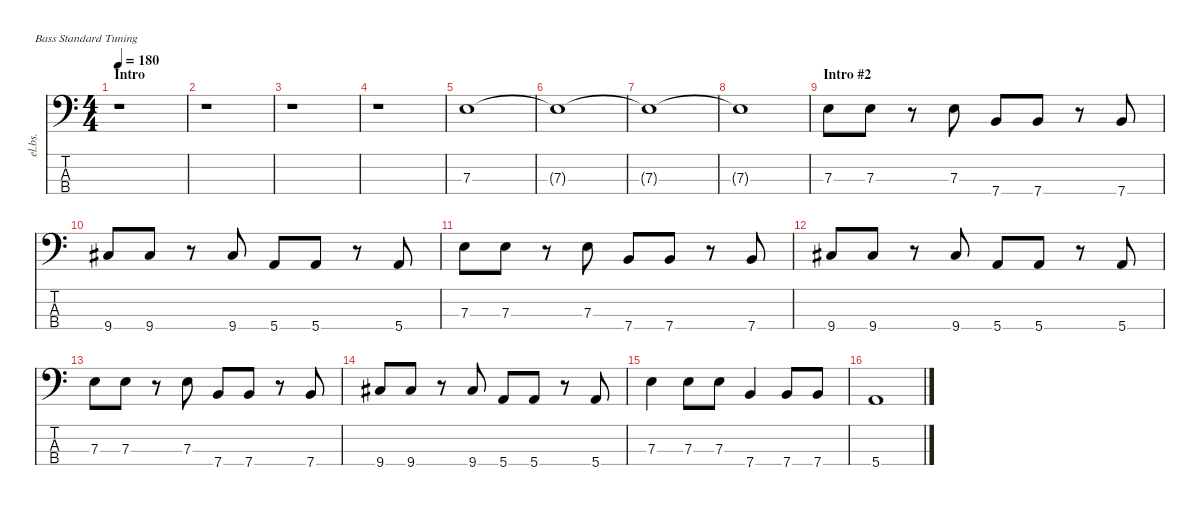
\defaultSystemsLayout 4
\hideDynamics
\bracketExtendMode nobrackets
\otherSystemsTrackNameOrientation horizontal
\track ("Bass" "el.bs.") {instrument electricbasspick}
\staff {score tabs}
\tuning (G2 D2 A1 E1)
\ts (4 4)
\section ("" "Intro")
\tempo 180
\clef f4
\ks c
r.1{dy f instrument electricbasspick beam Down} |
r.1{beam Down} |
r.1{beam Down} |
r.1{beam Down} |
7.3.1{beam Down} |
7.3{t}.1{beam Down} |
7.3{t}.1{beam Down} |
7.3{t}.1{beam Down} |
\section ("" "Intro #2")
7.3.8{beam Down} 7.3.8{beam Down} r.8{beam Down} 7.3.8{beam Down} 7.4.8{beam Up} 7.4.8{beam Up} r.8{beam Up} 7.4.8{beam Up} |
9.4{acc #}.8{beam Up} 9.4{acc #}.8{beam Up} r.8{beam Up} 9.4{acc #}.8{beam Up} 5.4.8{beam Up} 5.4.8{beam Up} r.8{beam Up} 5.4.8{beam Up} |
7.3.8{beam Down} 7.3.8{beam Down} r.8{beam Down} 7.3.8{beam Down} 7.4.8{beam Up} 7.4.8{beam Up} r.8{beam Up} 7.4.8{beam Up} |
9.4{acc #}.8{beam Up} 9.4{acc #}.8{beam Up} r.8{beam Up} 9.4{acc #}.8{beam Up} 5.4.8{beam Up} 5.4.8{beam Up} r.8{beam Up} 5.4.8{beam Up} |
7.3.8{beam Down} 7.3.8{beam Down} r.8{beam Down} 7.3.8{beam Down} 7.4.8{beam Up} 7.4.8{beam Up} r.8{beam Up} 7.4.8{beam Up} |
9.4{acc #}.8{beam Up} 9.4{acc #}.8{beam Up} r.8{beam Up} 9.4{acc #}.8{beam Up} 5.4.8{beam Up} 5.4.8{beam Up} r.8{beam Up} 5.4.8{beam Up} |
7.3.4{beam Down} 7.3.8{beam Down} 7.3.8{beam Down} 7.4.4{beam Up} 7.4.8{beam Up} 7.4.8{beam Up} |
5.4.1{beam Up}
